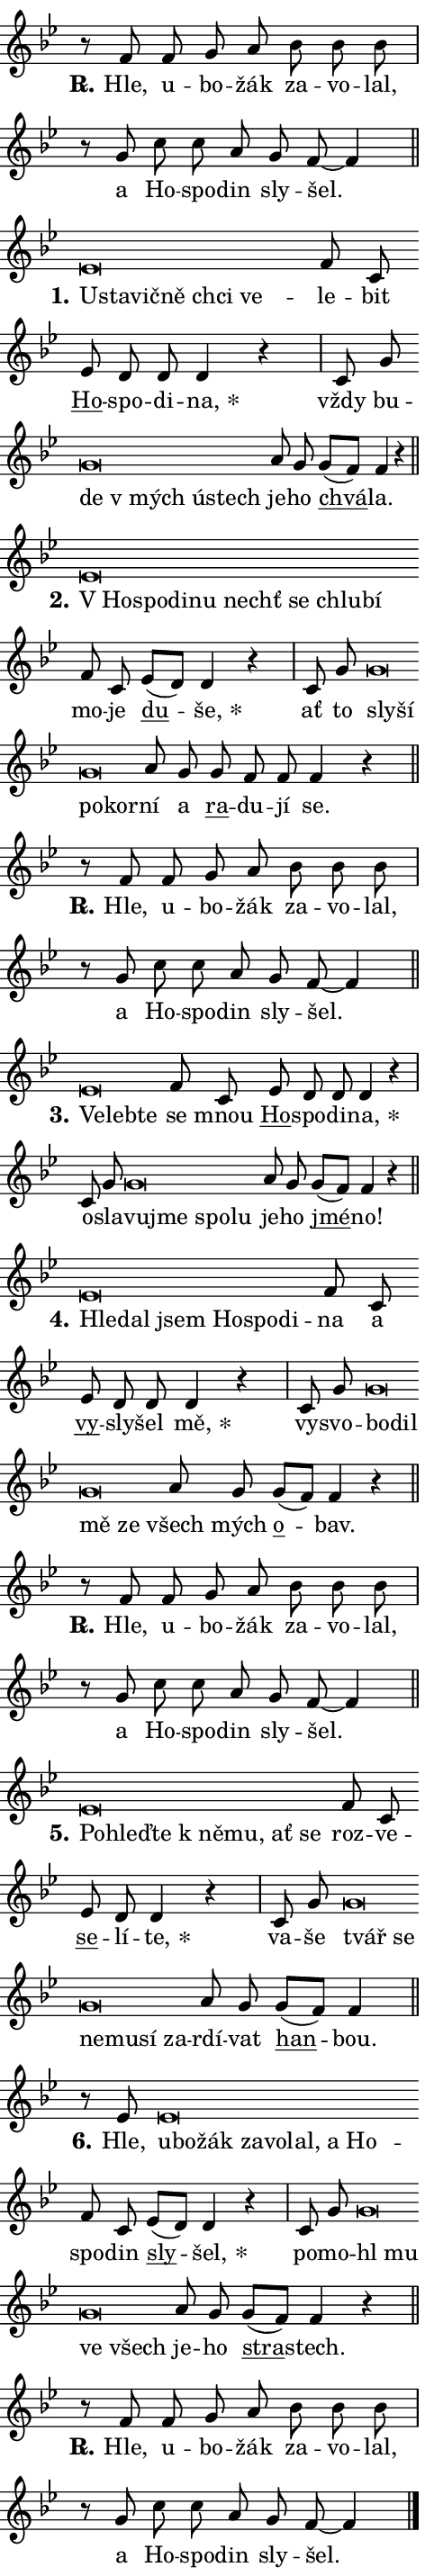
\version "2.24.0"
\header { tagline = "" }
\paper {
  indent = 0\cm
  top-margin = 0\cm
  right-margin = 0.13\cm % to fit lyric hyphens
  bottom-margin = 0\cm
  left-margin = 0\cm
  paper-width = 8\cm
  page-breaking = #ly:one-page-breaking
  system-system-spacing.basic-distance = #11
  score-system-spacing.basic-distance = #11
  ragged-last = ##f
}


%% Author: Thomas Morley
%% https://lists.gnu.org/archive/html/lilypond-user/2020-05/msg00002.html
#(define (line-position grob)
"Returns position of @var[grob} in current system:
   @code{'start}, if at first time-step
   @code{'end}, if at last time-step
   @code{'middle} otherwise
"
  (let* ((col (ly:item-get-column grob))
         (ln (ly:grob-object col 'left-neighbor))
         (rn (ly:grob-object col 'right-neighbor))
         (col-to-check-left (if (ly:grob? ln) ln col))
         (col-to-check-right (if (ly:grob? rn) rn col))
         (break-dir-left
           (and
             (ly:grob-property col-to-check-left 'non-musical #f)
             (ly:item-break-dir col-to-check-left)))
         (break-dir-right
           (and
             (ly:grob-property col-to-check-right 'non-musical #f)
             (ly:item-break-dir col-to-check-right))))
        (cond ((eqv? 1 break-dir-left) 'start)
              ((eqv? -1 break-dir-right) 'end)
              (else 'middle))))

#(define (tranparent-at-line-position vctor)
  (lambda (grob)
  "Relying on @code{line-position} select the relevant enry from @var{vctor}.
Used to determine transparency,"
    (case (line-position grob)
      ((end) (not (vector-ref vctor 0)))
      ((middle) (not (vector-ref vctor 1)))
      ((start) (not (vector-ref vctor 2))))))

noteHeadBreakVisibility =
#(define-music-function (break-visibility)(vector?)
"Makes @code{NoteHead}s transparent relying on @var{break-visibility}"
#{
  \override NoteHead.transparent =
    #(tranparent-at-line-position break-visibility)
#})

#(define delete-ledgers-for-transparent-note-heads
  (lambda (grob)
    "Reads whether a @code{NoteHead} is transparent.
If so this @code{NoteHead} is removed from @code{'note-heads} from
@var{grob}, which is supposed to be @code{LedgerLineSpanner}.
As a result ledgers are not printed for this @code{NoteHead}"
    (let* ((nhds-array (ly:grob-object grob 'note-heads))
           (nhds-list
             (if (ly:grob-array? nhds-array)
                 (ly:grob-array->list nhds-array)
                 '()))
           ;; Relies on the transparent-property being done before
           ;; Staff.LedgerLineSpanner.after-line-breaking is executed.
           ;; This is fragile ...
           (to-keep
             (remove
               (lambda (nhd)
                 (ly:grob-property nhd 'transparent #f))
               nhds-list)))
      ;; TODO find a better method to iterate over grob-arrays, similiar
      ;; to filter/remove etc for lists
      ;; For now rebuilt from scratch
      (set! (ly:grob-object grob 'note-heads)  '())
      (for-each
        (lambda (nhd)
          (ly:pointer-group-interface::add-grob grob 'note-heads nhd))
        to-keep))))

squashNotes = {
  \override NoteHead.X-extent = #'(-0.2 . 0.2)
  \override NoteHead.Y-extent = #'(-0.75 . 0)
  \override NoteHead.stencil =
    #(lambda (grob)
       (let ((pos (ly:grob-property grob 'staff-position)))
         (begin
           (if (< pos -7) (display "ERROR: Lower brevis then expected\n") (display ""))
           (if (<= pos -6) ly:text-interface::print ly:note-head::print))))
}
unSquashNotes = {
  \revert NoteHead.X-extent
  \revert NoteHead.Y-extent
  \revert NoteHead.stencil
}

hideNotes = \noteHeadBreakVisibility #begin-of-line-visible
unHideNotes = \noteHeadBreakVisibility #all-visible

% work-around for resetting accidentals
% https://lilypond.org/doc/v2.23/Documentation/notation/displaying-rhythms#unmetered-music
cadenzaMeasure = {
  \cadenzaOff
  \partial 1024 s1024
  \cadenzaOn
}

#(define-markup-command (accent layout props text) (markup?)
  "Underline accented syllable"
  (interpret-markup layout props
    #{\markup \override #'(offset . 4.3) \underline { #text }#}))

responsum = \markup \concat {
  "R" \hspace #-1.05 \path #0.1 #'((moveto 0 0.07) (lineto 0.9 0.8)) \hspace #0.05 "."
}

spaceSize = #0.6828661417322834 % exact space size for TeX Gyre Schola

\layout {
  \context {
    \Staff
    \remove "Time_signature_engraver"
    \override LedgerLineSpanner.after-line-breaking = #delete-ledgers-for-transparent-note-heads
  }
  \context {
    \Lyrics {
      \override LyricSpace.minimum-distance = \spaceSize
      \override LyricText.font-name = #"TeX Gyre Schola"
      \override LyricText.font-size = 1
      \override StanzaNumber.font-name = #"TeX Gyre Schola Bold"
      \override StanzaNumber.font-size = 1
    }
  }
  \context {
    \Score 
    \override NoteHead.text =
      #(lambda (grob) 
        (let ((pos (ly:grob-property grob 'staff-position)))
          #{\markup {
            \combine
              \halign #-0.55 \raise #(if (= pos -6) 0 0.5) \override #'(thickness . 2) \draw-line #'(3.2 . 0)
              \musicglyph "noteheads.sM1"
          }#}))
  }
}

% magnetic-lyrics.ily
%
%   written by
%     Jean Abou Samra <jean@abou-samra.fr>
%     Werner Lemberg <wl@gnu.org>
%
%   adapted by
%     Jiri Hon <jiri.hon@gmail.com>
%
% Version 2022-Apr-15

% https://www.mail-archive.com/lilypond-user@gnu.org/msg149350.html

#(define (Left_hyphen_pointer_engraver context)
   "Collect syllable-hyphen-syllable occurrences in lyrics and store
them in properties.  This engraver only looks to the left.  For
example, if the lyrics input is @code{foo -- bar}, it does the
following.

@itemize @bullet
@item
Set the @code{text} property of the @code{LyricHyphen} grob between
@q{foo} and @q{bar} to @code{foo}.

@item
Set the @code{left-hyphen} property of the @code{LyricText} grob with
text @q{foo} to the @code{LyricHyphen} grob between @q{foo} and
@q{bar}.
@end itemize

Use this auxiliary engraver in combination with the
@code{lyric-@/text::@/apply-@/magnetic-@/offset!} hook."
   (let ((hyphen #f)
         (text #f))
     (make-engraver
      (acknowledgers
       ((lyric-syllable-interface engraver grob source-engraver)
        (set! text grob)))
      (end-acknowledgers
       ((lyric-hyphen-interface engraver grob source-engraver)
        ;(when (not (grob::has-interface grob 'lyric-space-interface))
          (set! hyphen grob)));)
      ((stop-translation-timestep engraver)
       (when (and text hyphen)
         (ly:grob-set-object! text 'left-hyphen hyphen))
       (set! text #f)
       (set! hyphen #f)))))

#(define (lyric-text::apply-magnetic-offset! grob)
   "If the space between two syllables is less than the value in
property @code{LyricText@/.details@/.squash-threshold}, move the right
syllable to the left so that it gets concatenated with the left
syllable.

Use this function as a hook for
@code{LyricText@/.after-@/line-@/breaking} if the
@code{Left_@/hyphen_@/pointer_@/engraver} is active."
   (let ((hyphen (ly:grob-object grob 'left-hyphen #f)))
     (when hyphen
       (let ((left-text (ly:spanner-bound hyphen LEFT)))
         (when (grob::has-interface left-text 'lyric-syllable-interface)
           (let* ((common (ly:grob-common-refpoint grob left-text X))
                  (this-x-ext (ly:grob-extent grob common X))
                  (left-x-ext
                   (begin
                     ;; Trigger magnetism for left-text.
                     (ly:grob-property left-text 'after-line-breaking)
                     (ly:grob-extent left-text common X)))
                  ;; `delta` is the gap width between two syllables.
                  (delta (- (interval-start this-x-ext)
                            (interval-end left-x-ext)))
                  (details (ly:grob-property grob 'details))
                  (threshold (assoc-get 'squash-threshold details 0.2)))
             (when (< delta threshold)
               (let* (;; We have to manipulate the input text so that
                      ;; ligatures crossing syllable boundaries are not
                      ;; disabled.  For languages based on the Latin
                      ;; script this is essentially a beautification.
                      ;; However, for non-Western scripts it can be a
                      ;; necessity.
                      (lt (ly:grob-property left-text 'text))
                      (rt (ly:grob-property grob 'text))
                      (is-space (grob::has-interface hyphen 'lyric-space-interface))
                      (space (if is-space " " ""))
                      (extra-delta (if is-space spaceSize 0))
                      ;; Append new syllable.
                      (ltrt-space (if (and (string? lt) (string? rt))
                                (string-append lt space rt)
                                (make-concat-markup (list lt space rt))))
                      ;; Right-align `ltrt` to the right side.
                      (ltrt-space-markup (grob-interpret-markup
                               grob
                               (make-translate-markup
                                (cons (interval-length this-x-ext) 0)
                                (make-right-align-markup ltrt-space)))))
                 (begin
                   ;; Don't print `left-text`.
                   (ly:grob-set-property! left-text 'stencil #f)
                   ;; Set text and stencil (which holds all collected
                   ;; syllables so far) and shift it to the left.
                   (ly:grob-set-property! grob 'text ltrt-space)
                   (ly:grob-set-property! grob 'stencil ltrt-space-markup)
                   (ly:grob-translate-axis! grob (- (- delta extra-delta)) X))))))))))


#(define (lyric-hyphen::displace-bounds-first grob)
   ;; Make very sure this callback isn't triggered too early.
   (let ((left (ly:spanner-bound grob LEFT))
         (right (ly:spanner-bound grob RIGHT)))
     (ly:grob-property left 'after-line-breaking)
     (ly:grob-property right 'after-line-breaking)
     (ly:lyric-hyphen::print grob)))

squashThreshold = #0.4

\layout {
  \context {
    \Lyrics
    \consists #Left_hyphen_pointer_engraver
    \override LyricText.after-line-breaking =
      #lyric-text::apply-magnetic-offset!
    \override LyricHyphen.stencil = #lyric-hyphen::displace-bounds-first
    \override LyricText.details.squash-threshold = \squashThreshold
    \override LyricHyphen.minimum-distance = 0
    \override LyricHyphen.minimum-length = \squashThreshold
  }
}

squashText = \override LyricText.details.squash-threshold = 9999
unSquashText = \override LyricText.details.squash-threshold = \squashThreshold

leftText = \override LyricText.self-alignment-X = #LEFT
unLeftText = \revert LyricText.self-alignment-X

starOffset = #(lambda (grob) 
                (let ((x_offset (ly:self-alignment-interface::aligned-on-x-parent grob)))
                  (if (= x_offset 0) 0 (+ x_offset 1.2))))

star = #(define-music-function (syllable)(string?)
"Append star separator at the end of a syllable"
#{
  \once \override LyricText.X-offset = #starOffset
  \lyricmode { \markup {
    #syllable
    \override #'((font-name . "TeX Gyre Schola Bold")) \hspace #0.2 \lower #0.65 \larger "*"
  } }
#})

starAccent = #(define-music-function (syllable)(string?)
"Append star separator at the end of a syllable and make accent"
#{
  \once \override LyricText.X-offset = #starOffset
  \lyricmode { \markup {
    \accent #syllable
    \override #'((font-name . "TeX Gyre Schola Bold")) \hspace #0.2 \lower #0.65 \larger "*"
  } }
#})

breath = #(define-music-function (syllable)(string?)
"Append breathing indicator at the end of a syllable"
#{
  \lyricmode { \markup { #syllable "+" } }
#})

optionalBreath = #(define-music-function (syllable)(string?)
"Append optional breathing indicator at the end of a syllable"
#{
  \lyricmode { \markup { #syllable "(+)" } }
#})


\score {
    <<
        \new Voice = "melody" { \cadenzaOn \key bes \major \relative { r8 f' f g a bes bes bes \cadenzaMeasure \bar "|" r g c c a g f~ f4 \cadenzaMeasure \bar "||" \break } }
        \new Lyrics \lyricsto "melody" { \lyricmode { \set stanza = \responsum
Hle, u -- bo -- žák za -- vo -- lal, a Ho -- spo -- din sly -- šel. } }
    >>
    \layout {}
}

\score {
    <<
        \new Voice = "melody" { \cadenzaOn \key bes \major \relative { \squashNotes es'\breve*1/16 \hideNotes \breve*1/16 \bar "" \breve*1/16 \bar "" \breve*1/16 \bar "" \breve*1/16 \breve*1/16 \bar "" \unHideNotes \unSquashNotes f8 c \bar "" es d d d4 r \cadenzaMeasure \bar "|" c8 g' \bar "" \squashNotes g\breve*1/16 \hideNotes \breve*1/16 \bar "" \breve*1/16 \breve*1/16 \bar "" \unHideNotes \unSquashNotes a8 g \bar "" g[( f)] f4 r \cadenzaMeasure \bar "||" \break } }
        \new Lyrics \lyricsto "melody" { \lyricmode { \set stanza = "1."
\leftText U -- \squashText sta -- vič -- ně chci ve -- \unLeftText \unSquashText le -- bit \markup \accent Ho -- spo -- di -- \star na, vždy bu -- \leftText de \squashText "v mých" ú -- stech \unLeftText \unSquashText je -- ho \markup \accent chvá -- la. } }
    >>
    \layout {}
}

\score {
    <<
        \new Voice = "melody" { \cadenzaOn \key bes \major \relative { \squashNotes es'\breve*1/16 \hideNotes \breve*1/16 \bar "" \breve*1/16 \bar "" \breve*1/16 \bar "" \breve*1/16 \bar "" \breve*1/16 \bar "" \breve*1/16 \breve*1/16 \bar "" \unHideNotes \unSquashNotes f8 c \bar "" es[( d)] d4 r \cadenzaMeasure \bar "|" c8 g' \bar "" \squashNotes g\breve*1/16 \hideNotes \breve*1/16 \bar "" \breve*1/16 \breve*1/16 \bar "" \unHideNotes \unSquashNotes a8 g \bar "" g f f f4 r \cadenzaMeasure \bar "||" \break } }
        \new Lyrics \lyricsto "melody" { \lyricmode { \set stanza = "2."
\leftText "V Ho" -- \squashText spo -- di -- nu nechť se chlu -- bí \unLeftText \unSquashText mo -- je \markup \accent du -- \star še, ať to \leftText sly -- \squashText ší po -- kor -- \unLeftText \unSquashText ní a \markup \accent ra -- du -- jí se. } }
    >>
    \layout {}
}

\score {
    <<
        \new Voice = "melody" { \cadenzaOn \key bes \major \relative { r8 f' f g a bes bes bes \cadenzaMeasure \bar "|" r g c c a g f~ f4 \cadenzaMeasure \bar "||" \break } }
        \new Lyrics \lyricsto "melody" { \lyricmode { \set stanza = \responsum
Hle, u -- bo -- žák za -- vo -- lal, a Ho -- spo -- din sly -- šel. } }
    >>
    \layout {}
}

\score {
    <<
        \new Voice = "melody" { \cadenzaOn \key bes \major \relative { \squashNotes es'\breve*1/16 \hideNotes \breve*1/16 \breve*1/16 \bar "" \unHideNotes \unSquashNotes f8 c \bar "" es d d d4 r \cadenzaMeasure \bar "|" c8 g' \bar "" \squashNotes g\breve*1/16 \hideNotes \breve*1/16 \bar "" \breve*1/16 \breve*1/16 \bar "" \unHideNotes \unSquashNotes a8 g \bar "" g[( f)] f4 r \cadenzaMeasure \bar "||" \break } }
        \new Lyrics \lyricsto "melody" { \lyricmode { \set stanza = "3."
\leftText Ve -- \squashText leb -- te \unLeftText \unSquashText se mnou \markup \accent Ho -- spo -- di -- \star na, o -- sla -- \leftText vu -- \squashText jme spo -- lu \unLeftText \unSquashText je -- ho \markup \accent jmé -- no! } }
    >>
    \layout {}
}

\score {
    <<
        \new Voice = "melody" { \cadenzaOn \key bes \major \relative { \squashNotes es'\breve*1/16 \hideNotes \breve*1/16 \bar "" \breve*1/16 \bar "" \breve*1/16 \bar "" \breve*1/16 \breve*1/16 \bar "" \unHideNotes \unSquashNotes f8 c \bar "" es d d d4 r \cadenzaMeasure \bar "|" c8 g' \bar "" \squashNotes g\breve*1/16 \hideNotes \breve*1/16 \bar "" \breve*1/16 \breve*1/16 \bar "" \unHideNotes \unSquashNotes a8 g \bar "" g[( f)] f4 r \cadenzaMeasure \bar "||" \break } }
        \new Lyrics \lyricsto "melody" { \lyricmode { \set stanza = "4."
\leftText Hle -- \squashText dal jsem Ho -- spo -- di -- \unLeftText \unSquashText na a \markup \accent vy -- sly -- šel \star mě, vy -- svo -- \leftText bo -- \squashText dil mě ze \unLeftText \unSquashText všech mých \markup \accent o -- bav. } }
    >>
    \layout {}
}

\score {
    <<
        \new Voice = "melody" { \cadenzaOn \key bes \major \relative { r8 f' f g a bes bes bes \cadenzaMeasure \bar "|" r g c c a g f~ f4 \cadenzaMeasure \bar "||" \break } }
        \new Lyrics \lyricsto "melody" { \lyricmode { \set stanza = \responsum
Hle, u -- bo -- žák za -- vo -- lal, a Ho -- spo -- din sly -- šel. } }
    >>
    \layout {}
}

\score {
    <<
        \new Voice = "melody" { \cadenzaOn \key bes \major \relative { \squashNotes es'\breve*1/16 \hideNotes \breve*1/16 \bar "" \breve*1/16 \bar "" \breve*1/16 \bar "" \breve*1/16 \bar "" \breve*1/16 \breve*1/16 \bar "" \unHideNotes \unSquashNotes f8 c \bar "" es d d4 r \cadenzaMeasure \bar "|" c8 g' \bar "" \squashNotes g\breve*1/16 \hideNotes \breve*1/16 \bar "" \breve*1/16 \bar "" \breve*1/16 \bar "" \breve*1/16 \breve*1/16 \bar "" \unHideNotes \unSquashNotes a8 g \bar "" g[( f)] f4 \cadenzaMeasure \bar "||" \break } }
        \new Lyrics \lyricsto "melody" { \lyricmode { \set stanza = "5."
\leftText Po -- \squashText hleď -- te "k ně" -- mu, ať se \unLeftText \unSquashText roz -- ve -- \markup \accent se -- lí -- \star te, va -- še \leftText tvář \squashText se ne -- mu -- sí za -- \unLeftText \unSquashText rdí -- vat \markup \accent han -- bou. } }
    >>
    \layout {}
}

\score {
    <<
        \new Voice = "melody" { \cadenzaOn \key bes \major \relative { r8 es'8 \squashNotes es\breve*1/16 \hideNotes \breve*1/16 \bar "" \breve*1/16 \bar "" \breve*1/16 \bar "" \breve*1/16 \bar "" \breve*1/16 \bar "" \breve*1/16 \breve*1/16 \bar "" \unHideNotes \unSquashNotes f8 c \bar "" es[( d)] d4 r \cadenzaMeasure \bar "|" c8 g' \bar "" \squashNotes g\breve*1/16 \hideNotes \breve*1/16 \bar "" \breve*1/16 \breve*1/16 \bar "" \unHideNotes \unSquashNotes a8 g \bar "" g[( f)] f4 r \cadenzaMeasure \bar "||" \break } }
        \new Lyrics \lyricsto "melody" { \lyricmode { \set stanza = "6."
Hle, \leftText u -- \squashText bo -- žák za -- vo -- lal, a Ho -- \unLeftText \unSquashText spo -- din \markup \accent sly -- \star šel, po -- mo -- \leftText hl \squashText mu ve všech \unLeftText \unSquashText je -- ho \markup \accent stra -- stech. } }
    >>
    \layout {}
}

\score {
    <<
        \new Voice = "melody" { \cadenzaOn \key bes \major \relative { r8 f' f g a bes bes bes \cadenzaMeasure \bar "|" r g c c a g f~ f4 \cadenzaMeasure \bar "||" \break } \bar "|." }
        \new Lyrics \lyricsto "melody" { \lyricmode { \set stanza = \responsum
Hle, u -- bo -- žák za -- vo -- lal, a Ho -- spo -- din sly -- šel. } }
    >>
    \layout {}
}
